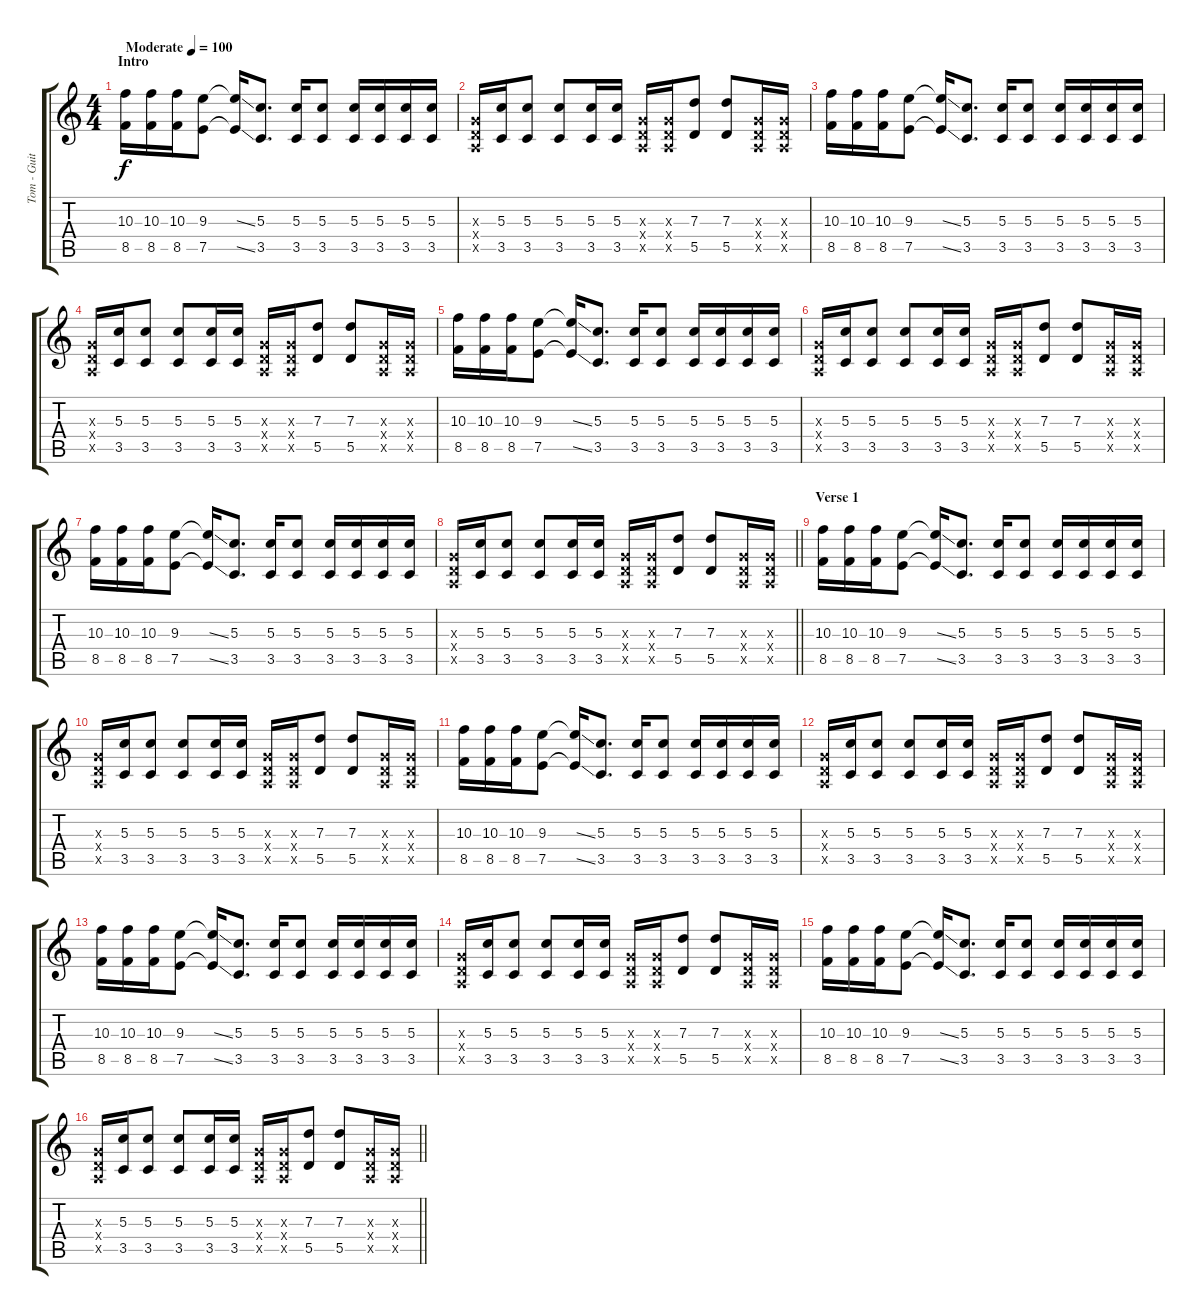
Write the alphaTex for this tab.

\track ("Tom - Guitar 2" "Tom - Guit") {instrument overdrivenguitar}
\staff {score tabs}
\tuning (E4 B3 G3 D3 A2 E2) {hide}
\ts (4 4)
\section ("" "Intro")
\tempo (100 "Moderate")
\clef g2
\ks c
(10.3 8.5).16{dy f volume 9 instrument overdrivenguitar} (10.3 8.5).16 (10.3 8.5).16 (9.3 7.5).8 (9.3{ss t} 7.5{ss t}).16 (5.3 3.5).8{d} (5.3 3.5).16 (5.3 3.5).8 (5.3 3.5).16 (5.3 3.5).16 (5.3 3.5).16 (5.3 3.5).16 |
(0.3{x} 0.4{x} 0.5{x}).16 (5.3 3.5).16 (5.3 3.5).8 (5.3 3.5).8 (5.3 3.5).16 (5.3 3.5).16 (0.3{x} 0.4{x} 0.5{x}).16 (0.3{x} 0.4{x} 0.5{x}).16 (7.3 5.5).8 (7.3 5.5).8 (0.3{x} 0.4{x} 0.5{x}).16 (0.3{x} 0.4{x} 0.5{x}).16 |
(10.3 8.5).16 (10.3 8.5).16 (10.3 8.5).16 (9.3 7.5).8 (9.3{ss t} 7.5{ss t}).16 (5.3 3.5).8{d} (5.3 3.5).16 (5.3 3.5).8 (5.3 3.5).16 (5.3 3.5).16 (5.3 3.5).16 (5.3 3.5).16 |
(0.3{x} 0.4{x} 0.5{x}).16 (5.3 3.5).16 (5.3 3.5).8 (5.3 3.5).8 (5.3 3.5).16 (5.3 3.5).16 (0.3{x} 0.4{x} 0.5{x}).16 (0.3{x} 0.4{x} 0.5{x}).16 (7.3 5.5).8 (7.3 5.5).8 (0.3{x} 0.4{x} 0.5{x}).16 (0.3{x} 0.4{x} 0.5{x}).16 |
(10.3 8.5).16{volume 13} (10.3 8.5).16 (10.3 8.5).16 (9.3 7.5).8 (9.3{ss t} 7.5{ss t}).16 (5.3 3.5).8{d} (5.3 3.5).16 (5.3 3.5).8 (5.3 3.5).16 (5.3 3.5).16 (5.3 3.5).16 (5.3 3.5).16 |
(0.3{x} 0.4{x} 0.5{x}).16 (5.3 3.5).16 (5.3 3.5).8 (5.3 3.5).8 (5.3 3.5).16 (5.3 3.5).16 (0.3{x} 0.4{x} 0.5{x}).16 (0.3{x} 0.4{x} 0.5{x}).16 (7.3 5.5).8 (7.3 5.5).8 (0.3{x} 0.4{x} 0.5{x}).16 (0.3{x} 0.4{x} 0.5{x}).16 |
(10.3 8.5).16 (10.3 8.5).16 (10.3 8.5).16 (9.3 7.5).8 (9.3{ss t} 7.5{ss t}).16 (5.3 3.5).8{d} (5.3 3.5).16 (5.3 3.5).8 (5.3 3.5).16 (5.3 3.5).16 (5.3 3.5).16 (5.3 3.5).16 |
\barLineRight lightlight
(0.3{x} 0.4{x} 0.5{x}).16 (5.3 3.5).16 (5.3 3.5).8 (5.3 3.5).8 (5.3 3.5).16 (5.3 3.5).16 (0.3{x} 0.4{x} 0.5{x}).16 (0.3{x} 0.4{x} 0.5{x}).16 (7.3 5.5).8 (7.3 5.5).8 (0.3{x} 0.4{x} 0.5{x}).16 (0.3{x} 0.4{x} 0.5{x}).16 |
\section ("" "Verse 1")
(10.3 8.5).16 (10.3 8.5).16 (10.3 8.5).16 (9.3 7.5).8 (9.3{ss t} 7.5{ss t}).16 (5.3 3.5).8{d} (5.3 3.5).16 (5.3 3.5).8 (5.3 3.5).16 (5.3 3.5).16 (5.3 3.5).16 (5.3 3.5).16 |
(0.3{x} 0.4{x} 0.5{x}).16 (5.3 3.5).16 (5.3 3.5).8 (5.3 3.5).8 (5.3 3.5).16 (5.3 3.5).16 (0.3{x} 0.4{x} 0.5{x}).16 (0.3{x} 0.4{x} 0.5{x}).16 (7.3 5.5).8 (7.3 5.5).8 (0.3{x} 0.4{x} 0.5{x}).16 (0.3{x} 0.4{x} 0.5{x}).16 |
(10.3 8.5).16 (10.3 8.5).16 (10.3 8.5).16 (9.3 7.5).8 (9.3{ss t} 7.5{ss t}).16 (5.3 3.5).8{d} (5.3 3.5).16 (5.3 3.5).8 (5.3 3.5).16 (5.3 3.5).16 (5.3 3.5).16 (5.3 3.5).16 |
(0.3{x} 0.4{x} 0.5{x}).16 (5.3 3.5).16 (5.3 3.5).8 (5.3 3.5).8 (5.3 3.5).16 (5.3 3.5).16 (0.3{x} 0.4{x} 0.5{x}).16 (0.3{x} 0.4{x} 0.5{x}).16 (7.3 5.5).8 (7.3 5.5).8 (0.3{x} 0.4{x} 0.5{x}).16 (0.3{x} 0.4{x} 0.5{x}).16 |
(10.3 8.5).16 (10.3 8.5).16 (10.3 8.5).16 (9.3 7.5).8 (9.3{ss t} 7.5{ss t}).16 (5.3 3.5).8{d} (5.3 3.5).16 (5.3 3.5).8 (5.3 3.5).16 (5.3 3.5).16 (5.3 3.5).16 (5.3 3.5).16 |
(0.3{x} 0.4{x} 0.5{x}).16 (5.3 3.5).16 (5.3 3.5).8 (5.3 3.5).8 (5.3 3.5).16 (5.3 3.5).16 (0.3{x} 0.4{x} 0.5{x}).16 (0.3{x} 0.4{x} 0.5{x}).16 (7.3 5.5).8 (7.3 5.5).8 (0.3{x} 0.4{x} 0.5{x}).16 (0.3{x} 0.4{x} 0.5{x}).16 |
(10.3 8.5).16 (10.3 8.5).16 (10.3 8.5).16 (9.3 7.5).8 (9.3{ss t} 7.5{ss t}).16 (5.3 3.5).8{d} (5.3 3.5).16 (5.3 3.5).8 (5.3 3.5).16 (5.3 3.5).16 (5.3 3.5).16 (5.3 3.5).16 |
\barLineRight lightlight
(0.3{x} 0.4{x} 0.5{x}).16 (5.3 3.5).16 (5.3 3.5).8 (5.3 3.5).8 (5.3 3.5).16 (5.3 3.5).16 (0.3{x} 0.4{x} 0.5{x}).16 (0.3{x} 0.4{x} 0.5{x}).16 (7.3 5.5).8 (7.3 5.5).8 (0.3{x} 0.4{x} 0.5{x}).16 (0.3{x} 0.4{x} 0.5{x}).16
